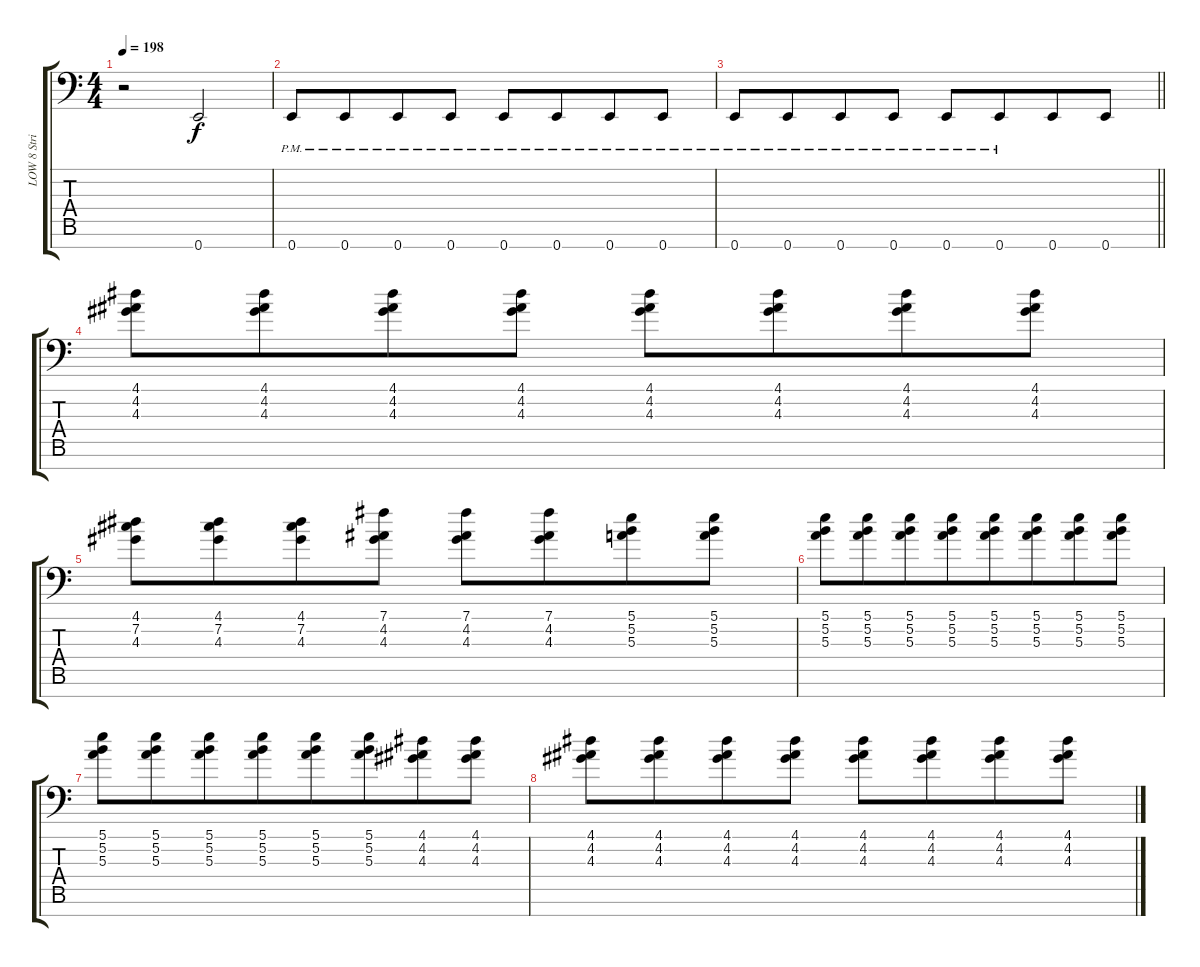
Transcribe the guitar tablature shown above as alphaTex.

\track ("LOW 8 String RIGHT" "LOW 8 Stri") {instrument distortionguitar}
\staff {score tabs}
\tuning (B3 Gb3 E3 B2 E2 B1 E1) {hide}
\ts (4 4)
\section ("" "")
\tempo 198
\clef f4
\ks c
r.2{dy f} 0.7.2 |
0.7{pm}.8 0.7{pm}.8{beam merge} 0.7{pm}.8 0.7{pm}.8 0.7{pm}.8 0.7{pm}.8{beam merge} 0.7{pm}.8 0.7{pm}.8 |
\barLineRight lightlight
0.7{pm}.8 0.7{pm}.8{beam merge} 0.7{pm}.8 0.7{pm}.8 0.7{pm}.8 0.7{pm}.8{beam merge} 0.7.8 0.7.8 |
\section ("" "")
(4.1 4.2 4.3).8 (4.1 4.2 4.3).8{beam merge} (4.1 4.2 4.3).8{beam merge} (4.1 4.2 4.3).8 (4.1 4.2 4.3).8{beam merge} (4.1 4.2 4.3).8{beam merge} (4.1 4.2 4.3).8 (4.1 4.2 4.3).8 |
(4.1 7.2 4.3).8 (4.1 7.2 4.3).8{beam merge} (4.1 7.2 4.3).8{beam merge} (7.1 4.2 4.3).8 (7.1 4.2 4.3).8{beam merge} (7.1 4.2 4.3).8{beam merge} (5.1 5.2 5.3).8 (5.1 5.2 5.3).8 |
(5.1 5.2 5.3).8 (5.1 5.2 5.3).8{beam merge} (5.1 5.2 5.3).8 (5.1 5.2 5.3).8{beam merge} (5.1 5.2 5.3).8 (5.1 5.2 5.3).8{beam merge} (5.1 5.2 5.3).8 (5.1 5.2 5.3).8 |
(5.1 5.2 5.3).8 (5.1 5.2 5.3).8{beam merge} (5.1 5.2 5.3).8 (5.1 5.2 5.3).8{beam merge} (5.1 5.2 5.3).8 (5.1 5.2 5.3).8{beam merge} (4.1 4.2 4.3).8 (4.1 4.2 4.3).8 |
(4.1 4.2 4.3).8 (4.1 4.2 4.3).8{beam merge} (4.1 4.2 4.3).8{beam merge} (4.1 4.2 4.3).8 (4.1 4.2 4.3).8{beam merge} (4.1 4.2 4.3).8{beam merge} (4.1 4.2 4.3).8 (4.1 4.2 4.3).8
